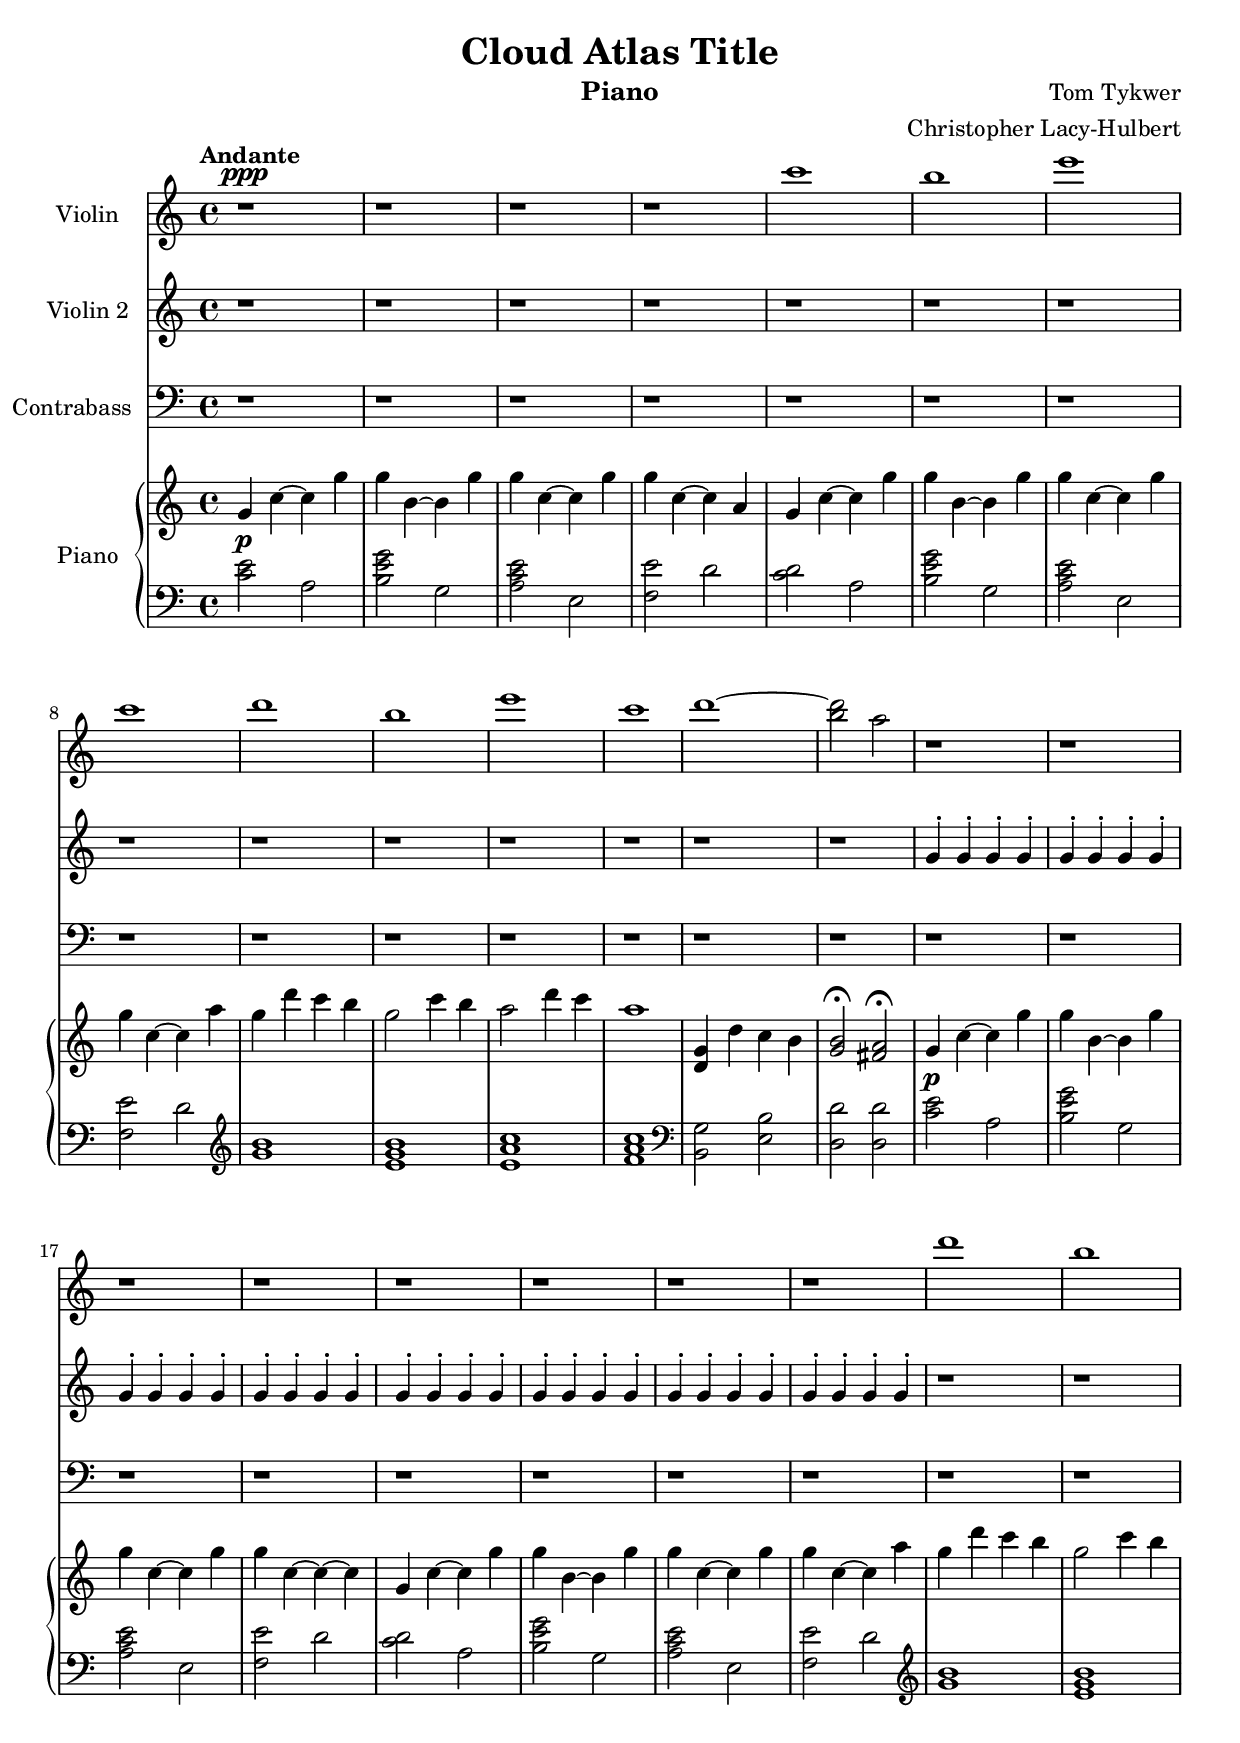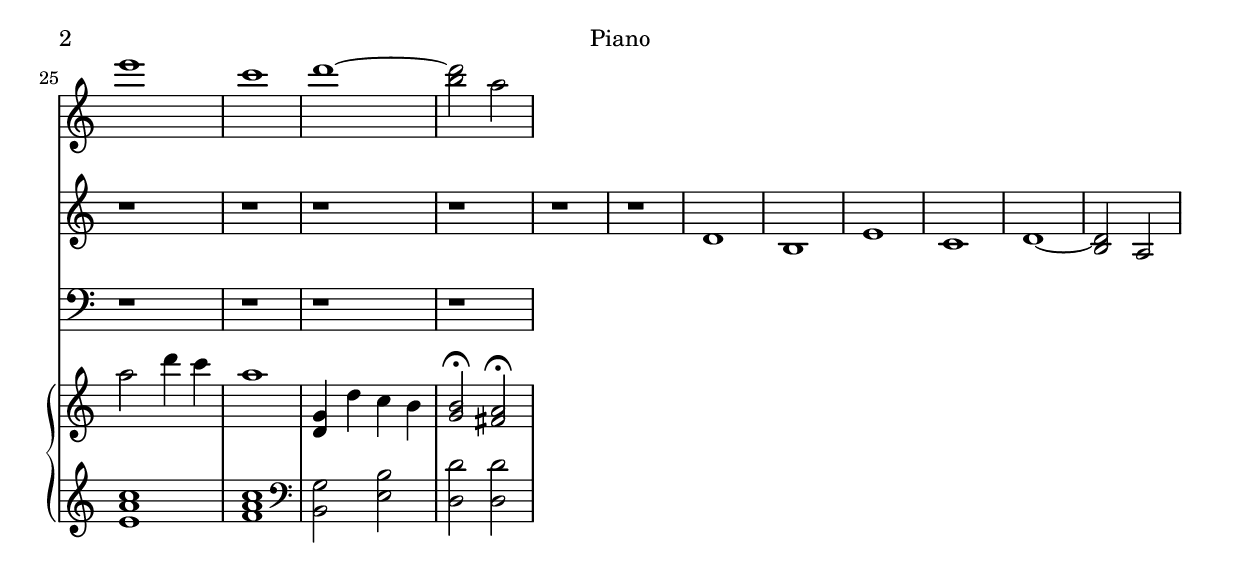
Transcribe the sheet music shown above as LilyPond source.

\version "2.12.3"
\include "english.ly"

\header {
  title = "Cloud Atlas Title"
  instrument = "Piano"
  composer = "Tom Tykwer"
  arranger = "Christopher Lacy-Hulbert"
  % Remove default LilyPond tagline
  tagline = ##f
}

\paper {
  #(set-paper-size "a4")
}

global = {
  \key c \major
  \time 4/4
  \tempo "Andante"
}

violin = \relative c'' {
  \global
  % Music follows here.
  r1^\ppp  r1 r1 r1  c'1 b e c d b e c d~ << {d2} {b2} >> a
  r1 r1 r1 r1 r1 r1 r1 r1  d b e c d~ << {d2} {b2} >> a

}

secondViolin = \relative c'' {
  \global
  % Music follows here.
  r1 r1 r1 r1 r1 r1 r1 r1 r1 r1 r1 r1 r1 r1
  g4^. g^. g^. g^.   g4^. g^. g^. g^.   g4^. g^. g^. g^.   g4^. g^. g^. g^.
  g4^. g^. g^. g^.   g4^. g^. g^. g^.   g4^. g^. g^. g^.   g4^. g^. g^. g^.
  r1 r1 r1 r1 r1 r1 r1 r1  d b e c d~ << {d2} {b2} >> a

}

contrabass = \relative c {
  \global
  % Music follows here.
  r1 r1 r1 r1 r1 r1 r1 r1 r1 r1 r1 r1 r1 r1
  r1 r1 r1 r1 r1 r1 r1 r1 r1 r1 r1 r1 r1 r1
}

right = \relative c'' {
  \global
  % Music follows here.
  g4 c4~c g' g b,~b g' g c,~c g' g c,~c a
  g c4~c g' g b,~b g' g c,~c g' g c,~c a'
  g d' c b g2 c4 b a2 d4 c  a1
  <d,, g>4 d' c b  <g b>2^\fermata <fs a>2^\fermata

  g4 c4~c g' g b,~b g' g c,~c g' g c,~c~c
  g c4~c g' g b,~b g' g c,~c g' g c,~c a'
  g d' c b g2 c4 b a2 d4 c  a1
  <d,, g>4 d' c b  <g b>2^\fermata <fs a>2^\fermata
}

left = \relative c' {
  \global
  % Music follows here.
  <c e>2^\p a2 <b e g>2 g2 <a c e> e <f e'> d'
  <c d>2 a2 <b e g>2 g2 <a c e> e <f e'> d'
  \clef treble \stemUp <g b>1 <e g b> <e a c> <f a c>
  \clef bass \stemDown <b,, g'>2 <e b'> <d d'>2 <d d'>

  <c' e>2^\p a2 <b e g>2 g2 <a c e> e <f e'> d'
  <c d>2 a2 <b e g>2 g2 <a c e> e <f e'> d'
  \clef treble \stemUp <g b>1 <e g b> <e a c> <f a c>
  \clef bass \stemDown <b,, g'>2 <e b'> <d d'>2 <d d'>

}

violinPart = \new Staff \with {
  instrumentName = "Violin"
  midiInstrument = "violin"
} \violin

secondViolinPart = \new Staff \with {
  instrumentName = "Violin 2"
  midiInstrument = "violin"
} \secondViolin

contrabassPart = \new Staff \with {
  instrumentName = "Contrabass"
  midiInstrument = "contrabass"
} { \clef bass \contrabass }

pianoPart = \new PianoStaff \with {
  instrumentName = "Piano"
} <<
  \new Staff = "right" \with {
    midiInstrument = "acoustic grand"
  } \right
  \new Staff = "left" \with {
    midiInstrument = "acoustic grand"
  } { \clef bass \left }
>>

\score {
  <<
    \violinPart
    \secondViolinPart
    \contrabassPart
    \pianoPart
  >>
  \layout { }
  \midi {
    \context {
      \Score
      tempoWholesPerMinute = #(ly:make-moment 60 4)
    }
  }
}
